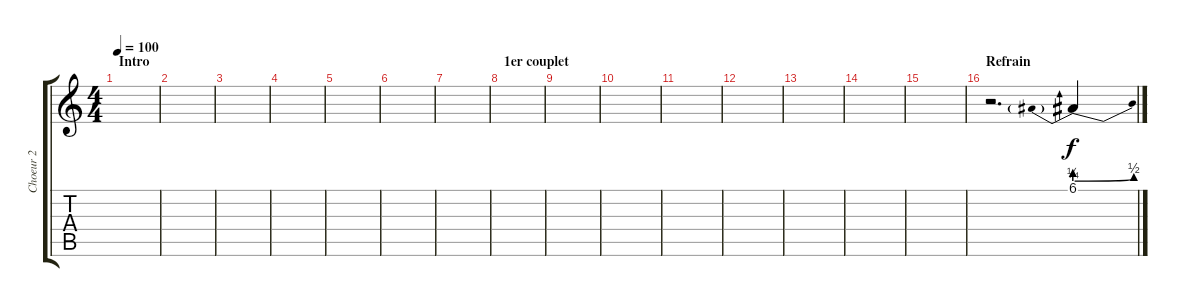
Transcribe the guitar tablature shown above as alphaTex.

\track ("Choeur 2" "Choeur 2") {instrument frenchhorn}
\staff {score tabs}
\tuning (E4 B3 G3 D3 A2 E2) {hide}
\ts (4 4)
\section ("" "Intro")
\tempo 100
\clef g2
\ks c
|
|
|
|
|
|
|
\section ("" "1er couplet")
|
|
|
|
|
|
|
|
\section ("" "Refrain")
r.2{d} 6.1{be (prebendbend 0 1 60 2)}.4
